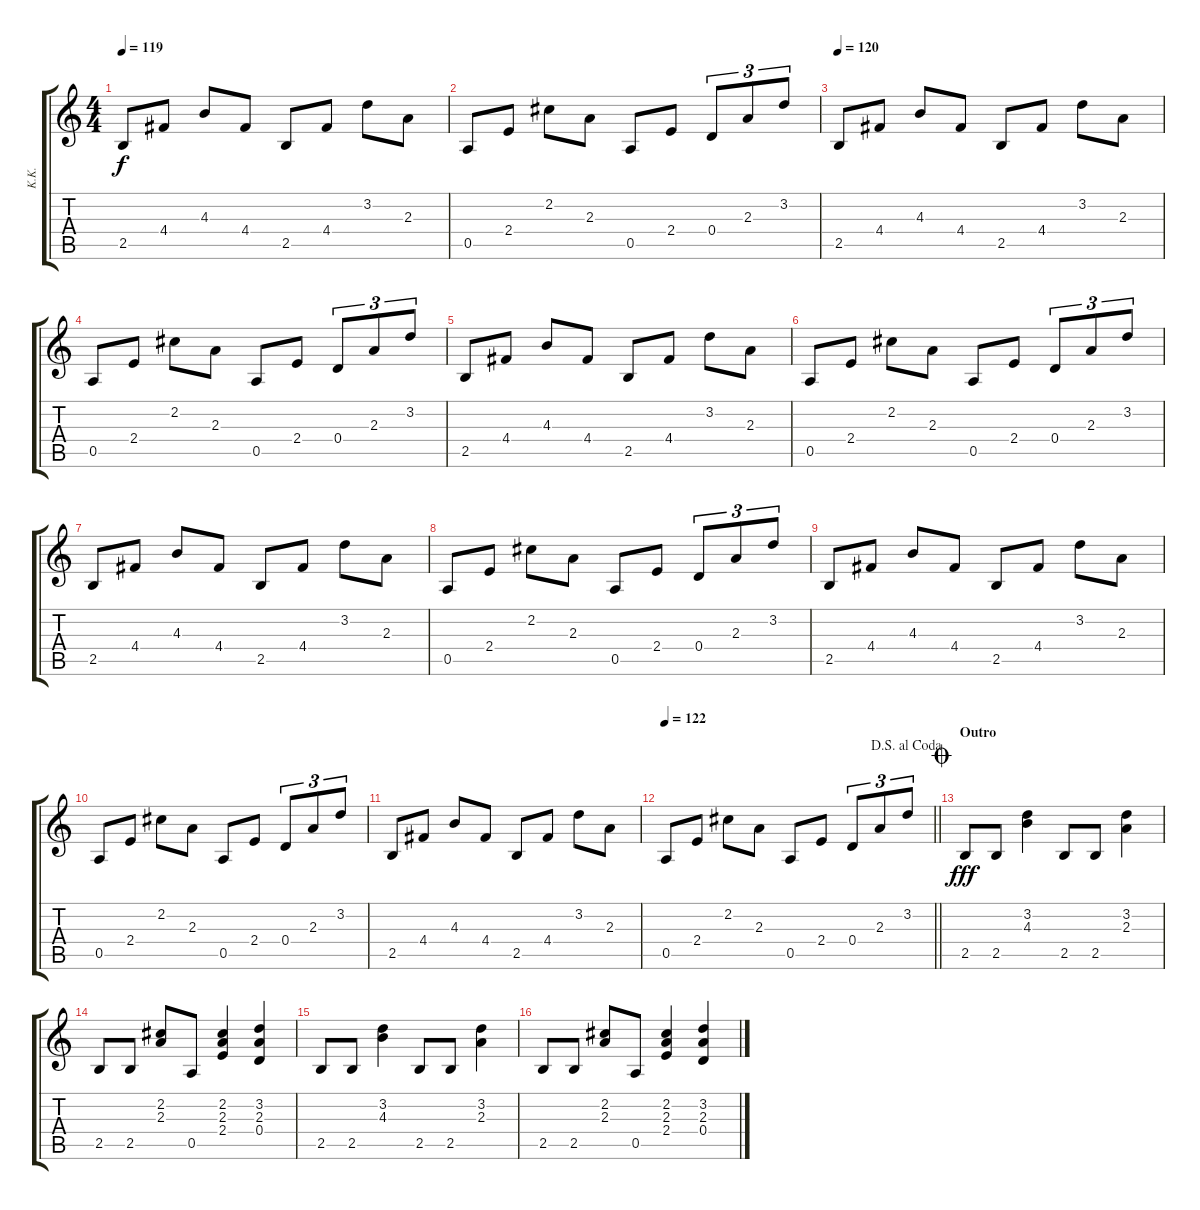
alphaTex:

\track ("K.K." "K.K.") {instrument electricguitarclean}
\staff {score tabs}
\tuning (E4 B3 G3 D3 A2 E2) {hide}
\ts (4 4)
\tempo 119
\clef g2
\ks c
2.5.8{dy f} 4.4.8 4.3.8 4.4.8 2.5.8 4.4.8 3.2.8 2.3.8 |
0.5.8 2.4.8 2.2.8 2.3.8 0.5.8 2.4.8 0.4.8{tu (3 2)} 2.3.8{tu (3 2)} 3.2.8{tu (3 2)} |
\tempo 120
2.5.8 4.4.8 4.3.8 4.4.8 2.5.8 4.4.8 3.2.8 2.3.8 |
0.5.8 2.4.8 2.2.8 2.3.8 0.5.8 2.4.8 0.4.8{tu (3 2)} 2.3.8{tu (3 2)} 3.2.8{tu (3 2)} |
2.5.8 4.4.8 4.3.8 4.4.8 2.5.8 4.4.8 3.2.8 2.3.8 |
0.5.8 2.4.8 2.2.8 2.3.8 0.5.8 2.4.8 0.4.8{tu (3 2)} 2.3.8{tu (3 2)} 3.2.8{tu (3 2)} |
2.5.8 4.4.8 4.3.8 4.4.8 2.5.8 4.4.8 3.2.8 2.3.8 |
0.5.8 2.4.8 2.2.8 2.3.8 0.5.8 2.4.8 0.4.8{tu (3 2)} 2.3.8{tu (3 2)} 3.2.8{tu (3 2)} |
2.5.8 4.4.8 4.3.8 4.4.8 2.5.8 4.4.8 3.2.8 2.3.8 |
0.5.8 2.4.8 2.2.8 2.3.8 0.5.8 2.4.8 0.4.8{tu (3 2)} 2.3.8{tu (3 2)} 3.2.8{tu (3 2)} |
2.5.8 4.4.8 4.3.8 4.4.8 2.5.8 4.4.8 3.2.8 2.3.8 |
\jump dalsegnoalcoda
\tempo 122
\barLineRight lightlight
0.5.8 2.4.8 2.2.8 2.3.8 0.5.8 2.4.8 0.4.8{tu (3 2)} 2.3.8{tu (3 2)} 3.2.8{tu (3 2)} |
\section ("" "Outro")
\jump coda
2.5.8{dy fff} 2.5.8 (3.2 4.3).4 2.5.8 2.5.8 (3.2 2.3).4 |
2.5.8 2.5.8 (2.2 2.3).8 0.5.8 (2.2 2.3 2.4).4 (3.2 2.3 0.4).4 |
2.5.8 2.5.8 (3.2 4.3).4 2.5.8 2.5.8 (3.2 2.3).4 |
2.5.8 2.5.8 (2.2 2.3).8 0.5.8 (2.2 2.3 2.4).4 (3.2 2.3 0.4).4
